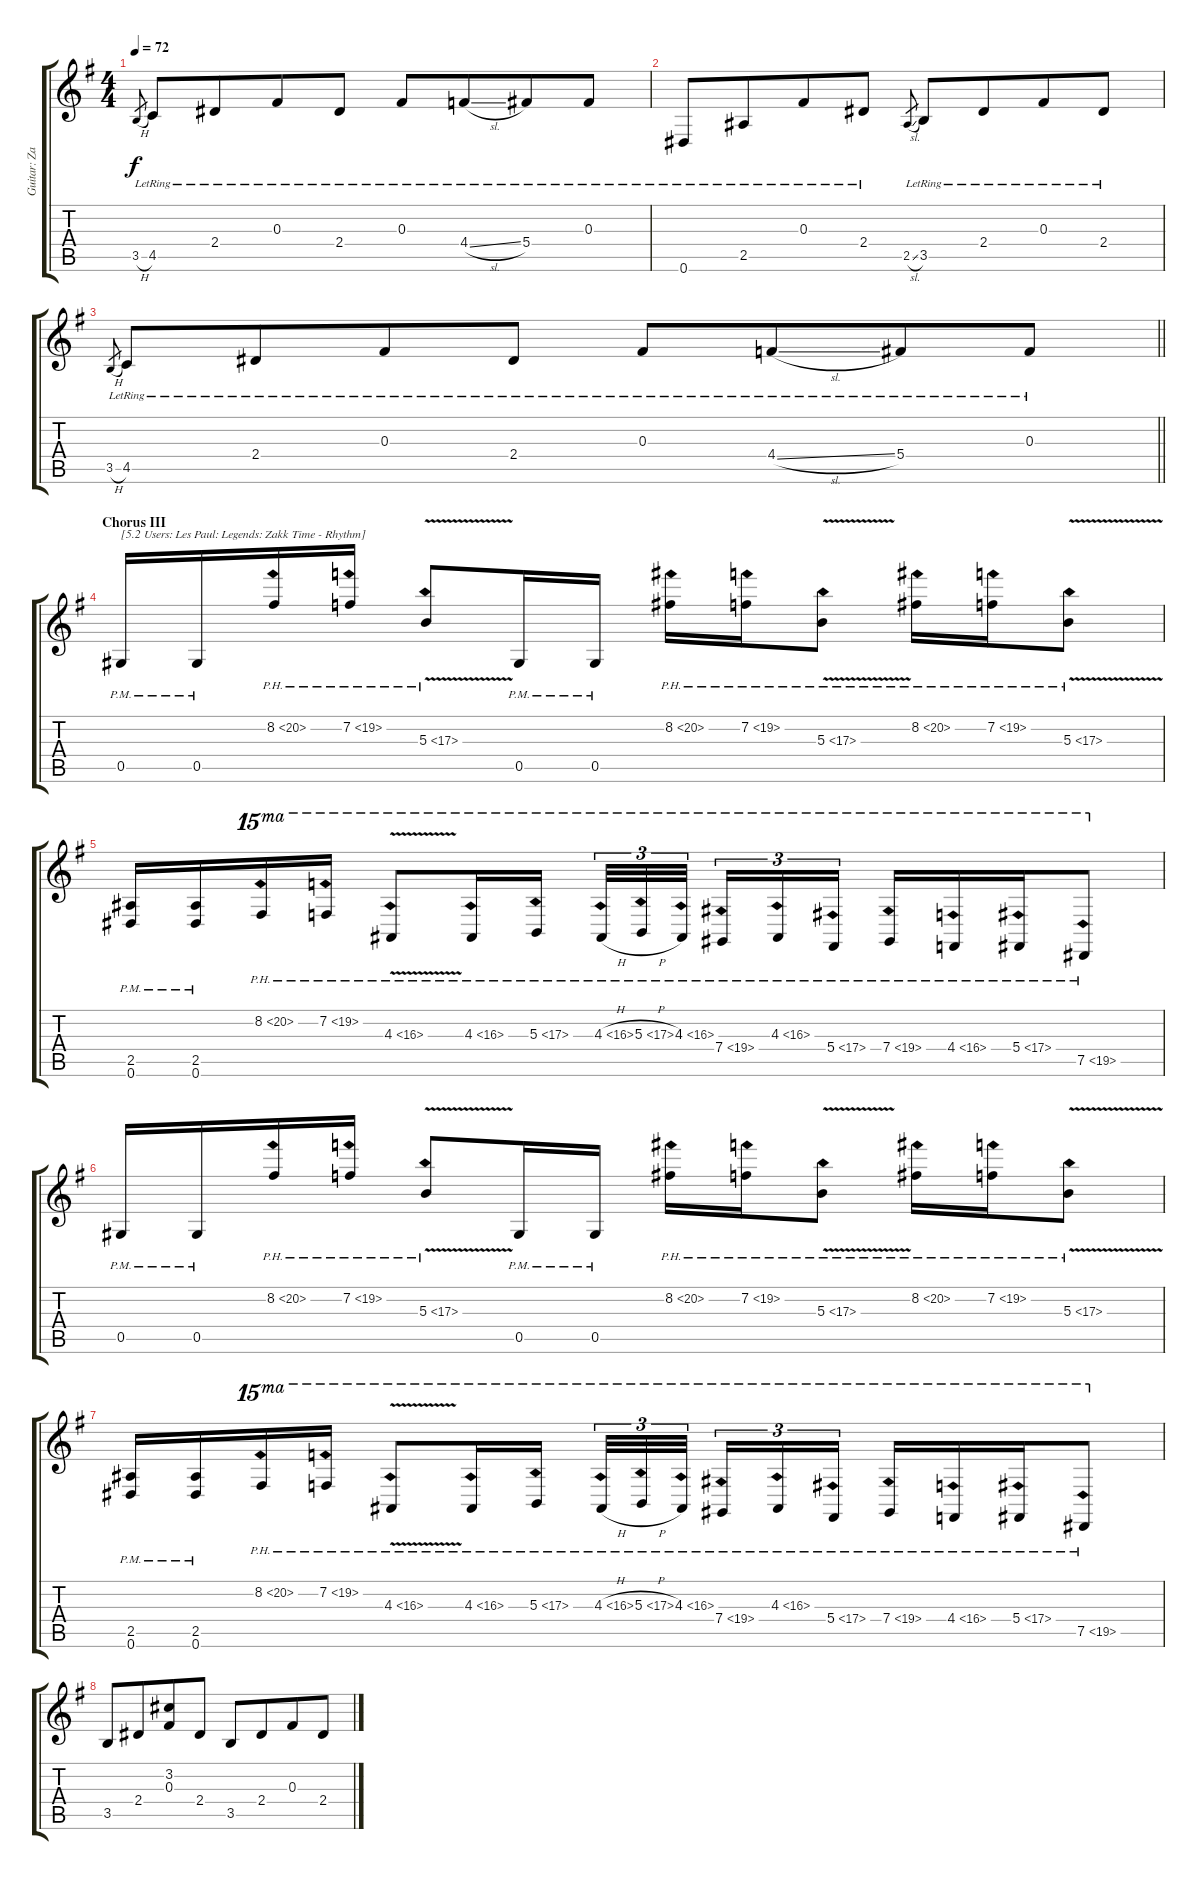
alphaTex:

\track ("Guitar: Zakk" "Guitar: Za") {instrument overdrivenguitar}
\staff {score tabs}
\tuning (Eb4 Bb3 Gb3 Db3 Ab2 Eb2) {hide}
\ts (4 4)
\tempo 72
\clef g2
\ks g
3.5{h}.8{gr dy f} 4.5{lr}.8 2.4{lr}.8{beam merge} 0.3{lr}.8 2.4{lr}.8 0.3{lr}.8 4.4{sl lr}.8{beam merge} 5.4{lr}.8 0.3{lr}.8 |
0.6{lr}.8 2.5{lr}.8{beam merge} 0.3{lr}.8 2.4{lr}.8 2.5{sl}.8{gr} 3.5{lr}.8 2.4{lr}.8{beam merge} 0.3{lr}.8 2.4{lr}.8 |
\barLineRight lightlight
3.5{h}.8{gr} 4.5{lr}.8 2.4{lr}.8{beam merge} 0.3{lr}.8 2.4{lr}.8 0.3{lr}.8 4.4{sl lr}.8{beam merge} 5.4{lr}.8 0.3{lr}.8 |
\section ("" "Chorus III")
0.5{pm}.16{txt "[5.2 Users: Les Paul: Legends: Zakk Time - Rhythm]" volume 13 instrument overdrivenguitar} 0.5{pm}.16 8.2{ph 12}.16 7.2{ph 12}.16 5.3{ph 12 v}.8 0.5{pm}.16 0.5{pm}.16 8.2{ph 12}.16 7.2{ph 12}.16 5.3{ph 12 v}.8 8.2{ph 12}.16 7.2{ph 12}.16 5.3{ph 12 v}.8 |
(2.5{pm} 0.6{pm}).16 (2.5{pm} 0.6{pm}).16 8.2{ph 12}.16{ot 15ma} 7.2{ph 12}.16{ot 15ma} 4.3{ph 12 v}.8{ot 15ma} 4.3{ph 12}.16{ot 15ma} 5.3{ph 12}.16{ot 15ma} 4.3{ph 12 h}.32{tu (3 2) ot 15ma} 5.3{ph 12 h}.32{tu (3 2) ot 15ma} 4.3{ph 12}.32{tu (3 2) ot 15ma beam splitsecondary} 7.4{ph 12}.16{tu (3 2) ot 15ma} 4.3{ph 12}.16{tu (3 2) ot 15ma} 5.4{ph 12}.16{tu (3 2) ot 15ma beam split} 7.4{ph 12}.16{ot 15ma beam merge} 4.4{ph 12}.16{ot 15ma} 5.4{ph 12}.16{ot 15ma} 7.5{ph 12}.8{ot 15ma} |
0.5{pm}.16 0.5{pm}.16 8.2{ph 12}.16 7.2{ph 12}.16 5.3{ph 12 v}.8 0.5{pm}.16 0.5{pm}.16 8.2{ph 12}.16 7.2{ph 12}.16 5.3{ph 12 v}.8 8.2{ph 12}.16 7.2{ph 12}.16 5.3{ph 12 v}.8 |
(2.5{pm} 0.6{pm}).16 (2.5{pm} 0.6{pm}).16 8.2{ph 12}.16{ot 15ma} 7.2{ph 12}.16{ot 15ma} 4.3{ph 12 v}.8{ot 15ma} 4.3{ph 12}.16{ot 15ma} 5.3{ph 12}.16{ot 15ma} 4.3{ph 12 h}.32{tu (3 2) ot 15ma} 5.3{ph 12 h}.32{tu (3 2) ot 15ma} 4.3{ph 12}.32{tu (3 2) ot 15ma beam splitsecondary} 7.4{ph 12}.16{tu (3 2) ot 15ma} 4.3{ph 12}.16{tu (3 2) ot 15ma} 5.4{ph 12}.16{tu (3 2) ot 15ma beam split} 7.4{ph 12}.16{ot 15ma beam merge} 4.4{ph 12}.16{ot 15ma} 5.4{ph 12}.16{ot 15ma} 7.5{ph 12}.8{ot 15ma} |
3.5.8{beam merge} 2.4.8{beam merge} (3.2 0.3).8{beam merge} 2.4.8 3.5.8{beam merge} 2.4.8{beam merge} 0.3.8{beam merge} 2.4.8
